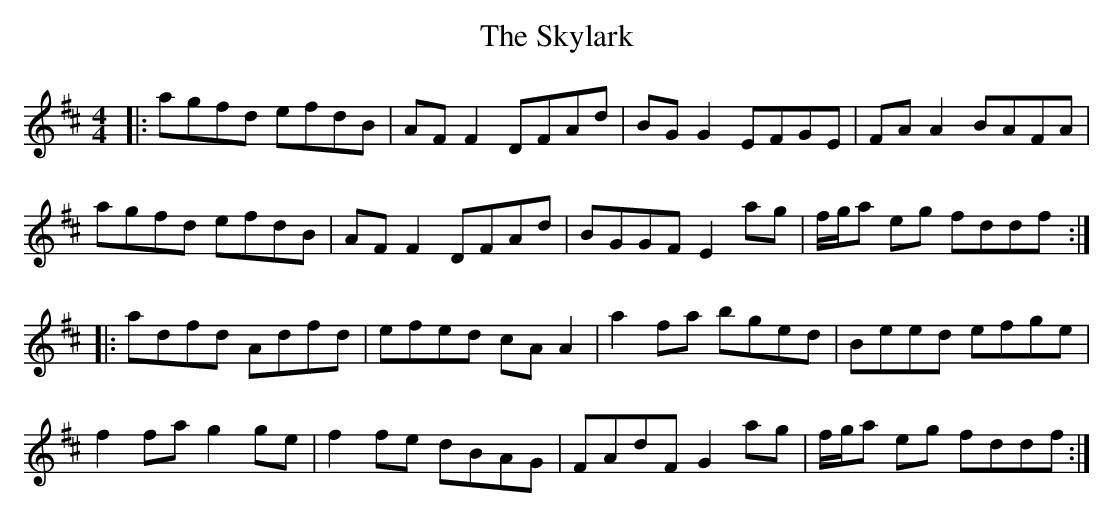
X:1
T: The Skylark
M: 4/4
L: 1/8
K: Dmaj
|:agfd efdB|AF F2 DFAd|BG G2 EFGE|FA A2 BAFA|
agfd efdB|AF F2 DFAd|BGGF E2 ag|f/g/a eg fddf:|
|:adfd Adfd|efed cA A2|a2 fa bged|Beed efge|
f2 fa g2 ge|f2 fe dBAG|FAdF G2 ag|f/g/a eg fddf:|
